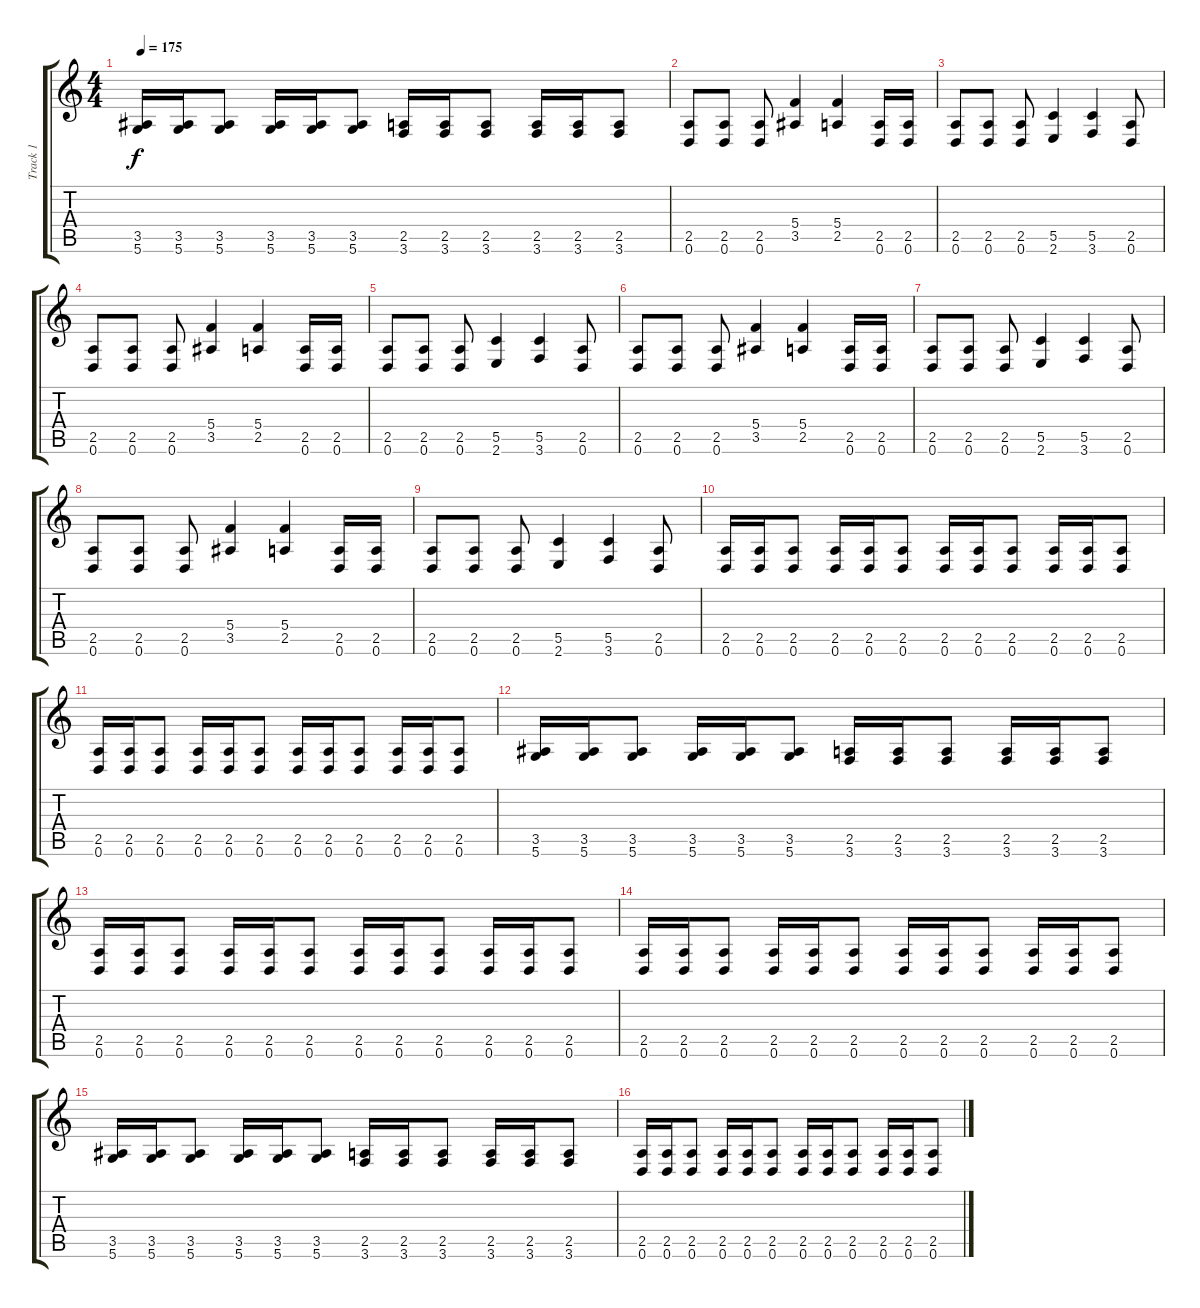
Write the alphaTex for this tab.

\track ("Track 1" "Track 1") {instrument distortionguitar}
\staff {score tabs}
\tuning (D4 A3 F3 C3 G2 D2) {hide}
\ts (4 4)
\tempo 175
\clef g2
\ks c
(3.5 5.6).16{dy f} (3.5 5.6).16 (3.5 5.6).8 (3.5 5.6).16 (3.5 5.6).16 (3.5 5.6).8 (2.5 3.6).16 (2.5 3.6).16 (2.5 3.6).8 (2.5 3.6).16 (2.5 3.6).16 (2.5 3.6).8 |
(2.5 0.6).8 (2.5 0.6).8 (2.5 0.6).8 (5.4 3.5).4 (5.4 2.5).4 (2.5 0.6).16 (2.5 0.6).16 |
(2.5 0.6).8 (2.5 0.6).8 (2.5 0.6).8 (5.5 2.6).4 (5.5 3.6).4 (2.5 0.6).8 |
(2.5 0.6).8 (2.5 0.6).8 (2.5 0.6).8 (5.4 3.5).4 (5.4 2.5).4 (2.5 0.6).16 (2.5 0.6).16 |
(2.5 0.6).8 (2.5 0.6).8 (2.5 0.6).8 (5.5 2.6).4 (5.5 3.6).4 (2.5 0.6).8 |
(2.5 0.6).8 (2.5 0.6).8 (2.5 0.6).8 (5.4 3.5).4 (5.4 2.5).4 (2.5 0.6).16 (2.5 0.6).16 |
(2.5 0.6).8 (2.5 0.6).8 (2.5 0.6).8 (5.5 2.6).4 (5.5 3.6).4 (2.5 0.6).8 |
(2.5 0.6).8 (2.5 0.6).8 (2.5 0.6).8 (5.4 3.5).4 (5.4 2.5).4 (2.5 0.6).16 (2.5 0.6).16 |
(2.5 0.6).8 (2.5 0.6).8 (2.5 0.6).8 (5.5 2.6).4 (5.5 3.6).4 (2.5 0.6).8 |
(2.5 0.6).16{volume 14} (2.5 0.6).16 (2.5 0.6).8 (2.5 0.6).16 (2.5 0.6).16 (2.5 0.6).8 (2.5 0.6).16 (2.5 0.6).16 (2.5 0.6).8 (2.5 0.6).16 (2.5 0.6).16 (2.5 0.6).8 |
(2.5 0.6).16 (2.5 0.6).16 (2.5 0.6).8 (2.5 0.6).16 (2.5 0.6).16 (2.5 0.6).8 (2.5 0.6).16 (2.5 0.6).16 (2.5 0.6).8 (2.5 0.6).16 (2.5 0.6).16 (2.5 0.6).8 |
(3.5 5.6).16 (3.5 5.6).16 (3.5 5.6).8 (3.5 5.6).16 (3.5 5.6).16 (3.5 5.6).8 (2.5 3.6).16 (2.5 3.6).16 (2.5 3.6).8 (2.5 3.6).16 (2.5 3.6).16 (2.5 3.6).8 |
(2.5 0.6).16{volume 14} (2.5 0.6).16 (2.5 0.6).8 (2.5 0.6).16 (2.5 0.6).16 (2.5 0.6).8 (2.5 0.6).16 (2.5 0.6).16 (2.5 0.6).8 (2.5 0.6).16 (2.5 0.6).16 (2.5 0.6).8 |
(2.5 0.6).16 (2.5 0.6).16 (2.5 0.6).8 (2.5 0.6).16 (2.5 0.6).16 (2.5 0.6).8 (2.5 0.6).16 (2.5 0.6).16 (2.5 0.6).8 (2.5 0.6).16 (2.5 0.6).16 (2.5 0.6).8 |
(3.5 5.6).16 (3.5 5.6).16 (3.5 5.6).8 (3.5 5.6).16 (3.5 5.6).16 (3.5 5.6).8 (2.5 3.6).16 (2.5 3.6).16 (2.5 3.6).8 (2.5 3.6).16 (2.5 3.6).16 (2.5 3.6).8 |
(2.5 0.6).16 (2.5 0.6).16 (2.5 0.6).8 (2.5 0.6).16 (2.5 0.6).16 (2.5 0.6).8 (2.5 0.6).16 (2.5 0.6).16 (2.5 0.6).8 (2.5 0.6).16 (2.5 0.6).16 (2.5 0.6).8
